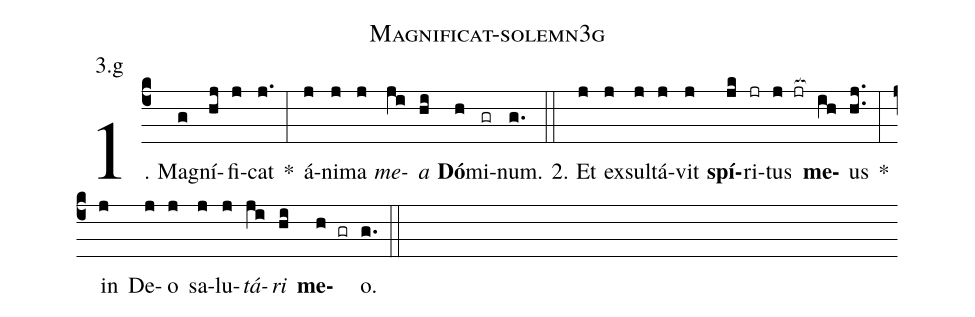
name: Magnificat-solemn3g;
annotation: 3.g;
%%
(c4)1. Ma(g)gní(hj)fi(j)cat(j.) *(:) á(j)ni(j)ma(j) <i>me</i>(ji)<i>a</i>(hi) <b>Dó</b>(h)mi(gr)num.(g.) (::)
2. Et(j) ex(j)sul(j)tá(j)vit(j) <b>spí</b>(jk)ri(jr)tus(j jr[ocb:1{]) <b>me</b>(ih[ocb:0}])us(hj..) *(:) in(j) De(j)o(j) sa(j)lu(j)<i>tá</i>(ji)<i>ri</i>(hi) <b>me</b>(h gr)o.(g.) (::)
